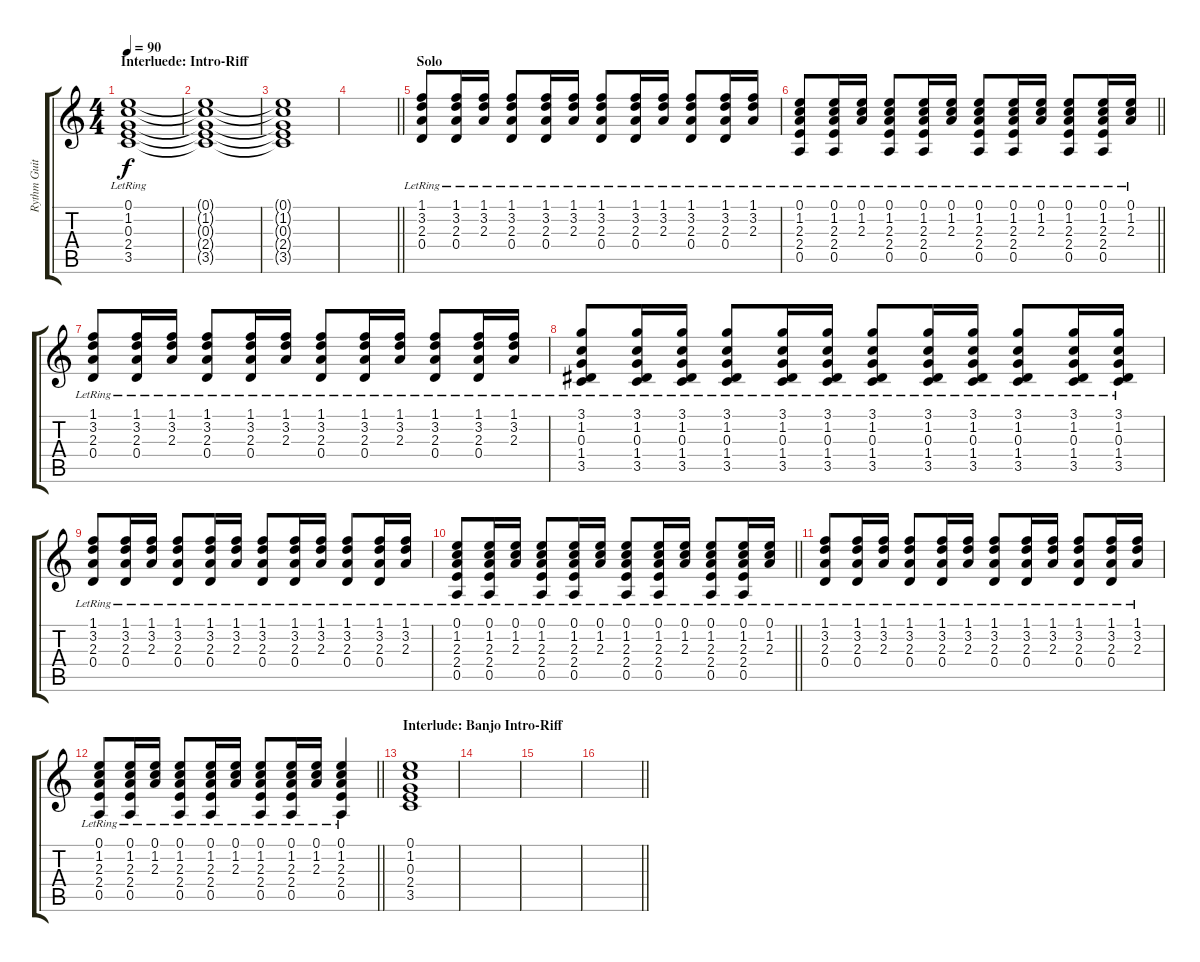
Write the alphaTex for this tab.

\track ("Rythm Guitar" "Rythm Guit") {instrument acousticguitarsteel}
\staff {score tabs}
\tuning (E4 B3 G3 D3 A2 E2) {hide}
\ts (4 4)
\section ("" "Interluede: Intro-Riff")
\tempo 90
\clef g2
\ks c
(0.1{lr} 1.2{lr} 0.3{lr} 2.4{lr} 3.5{lr}).1{dy f volume 9} |
(0.1{t} 1.2{t} 0.3{t} 2.4{t} 3.5{t}).1 |
(0.1{t} 1.2{t} 0.3{t} 2.4{t} 3.5{t}).1 |
\barLineRight lightlight
|
\section ("" "Solo")
(1.1{lr} 3.2{lr} 2.3{lr} 0.4{lr}).8{volume 7} (1.1{lr} 3.2{lr} 2.3{lr} 0.4{lr}).16 (1.1{lr} 3.2{lr} 2.3{lr}).16 (1.1{lr} 3.2{lr} 2.3{lr} 0.4).8 (1.1{lr} 3.2{lr} 2.3{lr} 0.4{lr}).16 (1.1{lr} 3.2{lr} 2.3{lr}).16 (1.1{lr} 3.2{lr} 2.3{lr} 0.4{lr}).8 (1.1{lr} 3.2{lr} 2.3{lr} 0.4{lr}).16 (1.1{lr} 3.2{lr} 2.3{lr}).16 (1.1{lr} 3.2{lr} 2.3{lr} 0.4{lr}).8 (1.1{lr} 3.2{lr} 2.3{lr} 0.4{lr}).16 (1.1{lr} 3.2{lr} 2.3{lr}).16 |
\barLineRight lightlight
(0.1{lr} 1.2{lr} 2.3{lr} 2.4{lr} 0.5{lr}).8 (0.1{lr} 1.2{lr} 2.3{lr} 2.4{lr} 0.5{lr}).16 (0.1{lr} 1.2{lr} 2.3{lr}).16 (0.1{lr} 1.2{lr} 2.3{lr} 2.4{lr} 0.5{lr}).8 (0.1{lr} 1.2{lr} 2.3{lr} 2.4{lr} 0.5{lr}).16 (0.1{lr} 1.2{lr} 2.3{lr}).16 (0.1{lr} 1.2{lr} 2.3{lr} 2.4{lr} 0.5{lr}).8 (0.1{lr} 1.2{lr} 2.3{lr} 2.4{lr} 0.5{lr}).16 (0.1{lr} 1.2{lr} 2.3{lr}).16 (0.1{lr} 1.2{lr} 2.3{lr} 2.4{lr} 0.5{lr}).8 (0.1{lr} 1.2{lr} 2.3{lr} 2.4{lr} 0.5{lr}).16 (0.1{lr} 1.2{lr} 2.3{lr}).16 |
(1.1{lr} 3.2{lr} 2.3{lr} 0.4{lr}).8 (1.1{lr} 3.2{lr} 2.3{lr} 0.4{lr}).16 (1.1{lr} 3.2{lr} 2.3{lr}).16 (1.1{lr} 3.2{lr} 2.3{lr} 0.4).8 (1.1{lr} 3.2{lr} 2.3{lr} 0.4{lr}).16 (1.1{lr} 3.2{lr} 2.3{lr}).16 (1.1{lr} 3.2{lr} 2.3{lr} 0.4{lr}).8 (1.1{lr} 3.2{lr} 2.3{lr} 0.4{lr}).16 (1.1{lr} 3.2{lr} 2.3{lr}).16 (1.1{lr} 3.2{lr} 2.3{lr} 0.4{lr}).8 (1.1{lr} 3.2{lr} 2.3{lr} 0.4{lr}).16 (1.1{lr} 3.2{lr} 2.3{lr}).16 |
(3.1{lr} 1.2{lr} 0.3{lr} 1.4{lr} 3.5{lr}).8 (3.1{lr} 1.2{lr} 0.3{lr} 1.4{lr} 3.5{lr}).16 (3.1{lr} 1.2{lr} 0.3{lr} 1.4{lr} 3.5{lr}).16 (3.1{lr} 1.2{lr} 0.3{lr} 1.4{lr} 3.5{lr}).8 (3.1{lr} 1.2{lr} 0.3{lr} 1.4{lr} 3.5{lr}).16 (3.1{lr} 1.2{lr} 0.3{lr} 1.4{lr} 3.5{lr}).16 (3.1{lr} 1.2{lr} 0.3{lr} 1.4{lr} 3.5{lr}).8 (3.1{lr} 1.2{lr} 0.3{lr} 1.4{lr} 3.5{lr}).16 (3.1{lr} 1.2{lr} 0.3{lr} 1.4{lr} 3.5{lr}).16 (3.1{lr} 1.2{lr} 0.3{lr} 1.4{lr} 3.5{lr}).8 (3.1{lr} 1.2{lr} 0.3{lr} 1.4{lr} 3.5{lr}).16 (3.1{lr} 1.2{lr} 0.3{lr} 1.4{lr} 3.5{lr}).16 |
(1.1{lr} 3.2{lr} 2.3{lr} 0.4{lr}).8 (1.1{lr} 3.2{lr} 2.3{lr} 0.4{lr}).16 (1.1{lr} 3.2{lr} 2.3{lr}).16 (1.1{lr} 3.2{lr} 2.3{lr} 0.4).8 (1.1{lr} 3.2{lr} 2.3{lr} 0.4{lr}).16 (1.1{lr} 3.2{lr} 2.3{lr}).16 (1.1{lr} 3.2{lr} 2.3{lr} 0.4{lr}).8 (1.1{lr} 3.2{lr} 2.3{lr} 0.4{lr}).16 (1.1{lr} 3.2{lr} 2.3{lr}).16 (1.1{lr} 3.2{lr} 2.3{lr} 0.4{lr}).8 (1.1{lr} 3.2{lr} 2.3{lr} 0.4{lr}).16 (1.1{lr} 3.2{lr} 2.3{lr}).16 |
\barLineRight lightlight
(0.1{lr} 1.2{lr} 2.3{lr} 2.4{lr} 0.5{lr}).8 (0.1{lr} 1.2{lr} 2.3{lr} 2.4{lr} 0.5{lr}).16 (0.1{lr} 1.2{lr} 2.3{lr}).16 (0.1{lr} 1.2{lr} 2.3{lr} 2.4{lr} 0.5{lr}).8 (0.1{lr} 1.2{lr} 2.3{lr} 2.4{lr} 0.5{lr}).16 (0.1{lr} 1.2{lr} 2.3{lr}).16 (0.1{lr} 1.2{lr} 2.3{lr} 2.4{lr} 0.5{lr}).8 (0.1{lr} 1.2{lr} 2.3{lr} 2.4{lr} 0.5{lr}).16 (0.1{lr} 1.2{lr} 2.3{lr}).16 (0.1{lr} 1.2{lr} 2.3{lr} 2.4{lr} 0.5{lr}).8 (0.1{lr} 1.2{lr} 2.3{lr} 2.4{lr} 0.5{lr}).16 (0.1{lr} 1.2{lr} 2.3{lr}).16 |
(1.1{lr} 3.2{lr} 2.3{lr} 0.4{lr}).8 (1.1{lr} 3.2{lr} 2.3{lr} 0.4{lr}).16 (1.1{lr} 3.2{lr} 2.3{lr}).16 (1.1{lr} 3.2{lr} 2.3{lr} 0.4).8 (1.1{lr} 3.2{lr} 2.3{lr} 0.4{lr}).16 (1.1{lr} 3.2{lr} 2.3{lr}).16 (1.1{lr} 3.2{lr} 2.3{lr} 0.4{lr}).8 (1.1{lr} 3.2{lr} 2.3{lr} 0.4{lr}).16 (1.1{lr} 3.2{lr} 2.3{lr}).16 (1.1{lr} 3.2{lr} 2.3{lr} 0.4{lr}).8 (1.1{lr} 3.2{lr} 2.3{lr} 0.4{lr}).16 (1.1{lr} 3.2{lr} 2.3{lr}).16 |
\barLineRight lightlight
(0.1{lr} 1.2{lr} 2.3{lr} 2.4{lr} 0.5{lr}).8 (0.1{lr} 1.2{lr} 2.3{lr} 2.4{lr} 0.5{lr}).16 (0.1{lr} 1.2{lr} 2.3{lr}).16 (0.1{lr} 1.2{lr} 2.3{lr} 2.4{lr} 0.5{lr}).8 (0.1{lr} 1.2{lr} 2.3{lr} 2.4{lr} 0.5{lr}).16 (0.1{lr} 1.2{lr} 2.3{lr}).16 (0.1{lr} 1.2{lr} 2.3{lr} 2.4{lr} 0.5{lr}).8 (0.1{lr} 1.2{lr} 2.3{lr} 2.4{lr} 0.5{lr}).16 (0.1{lr} 1.2{lr} 2.3{lr}).16 (0.1{lr} 1.2{lr} 2.3{lr} 2.4{lr} 0.5{lr}).4 |
\section ("" "Interlude: Banjo Intro-Riff")
(0.1 1.2 0.3 2.4 3.5).1{volume 9} |
|
|
\barLineRight lightlight
